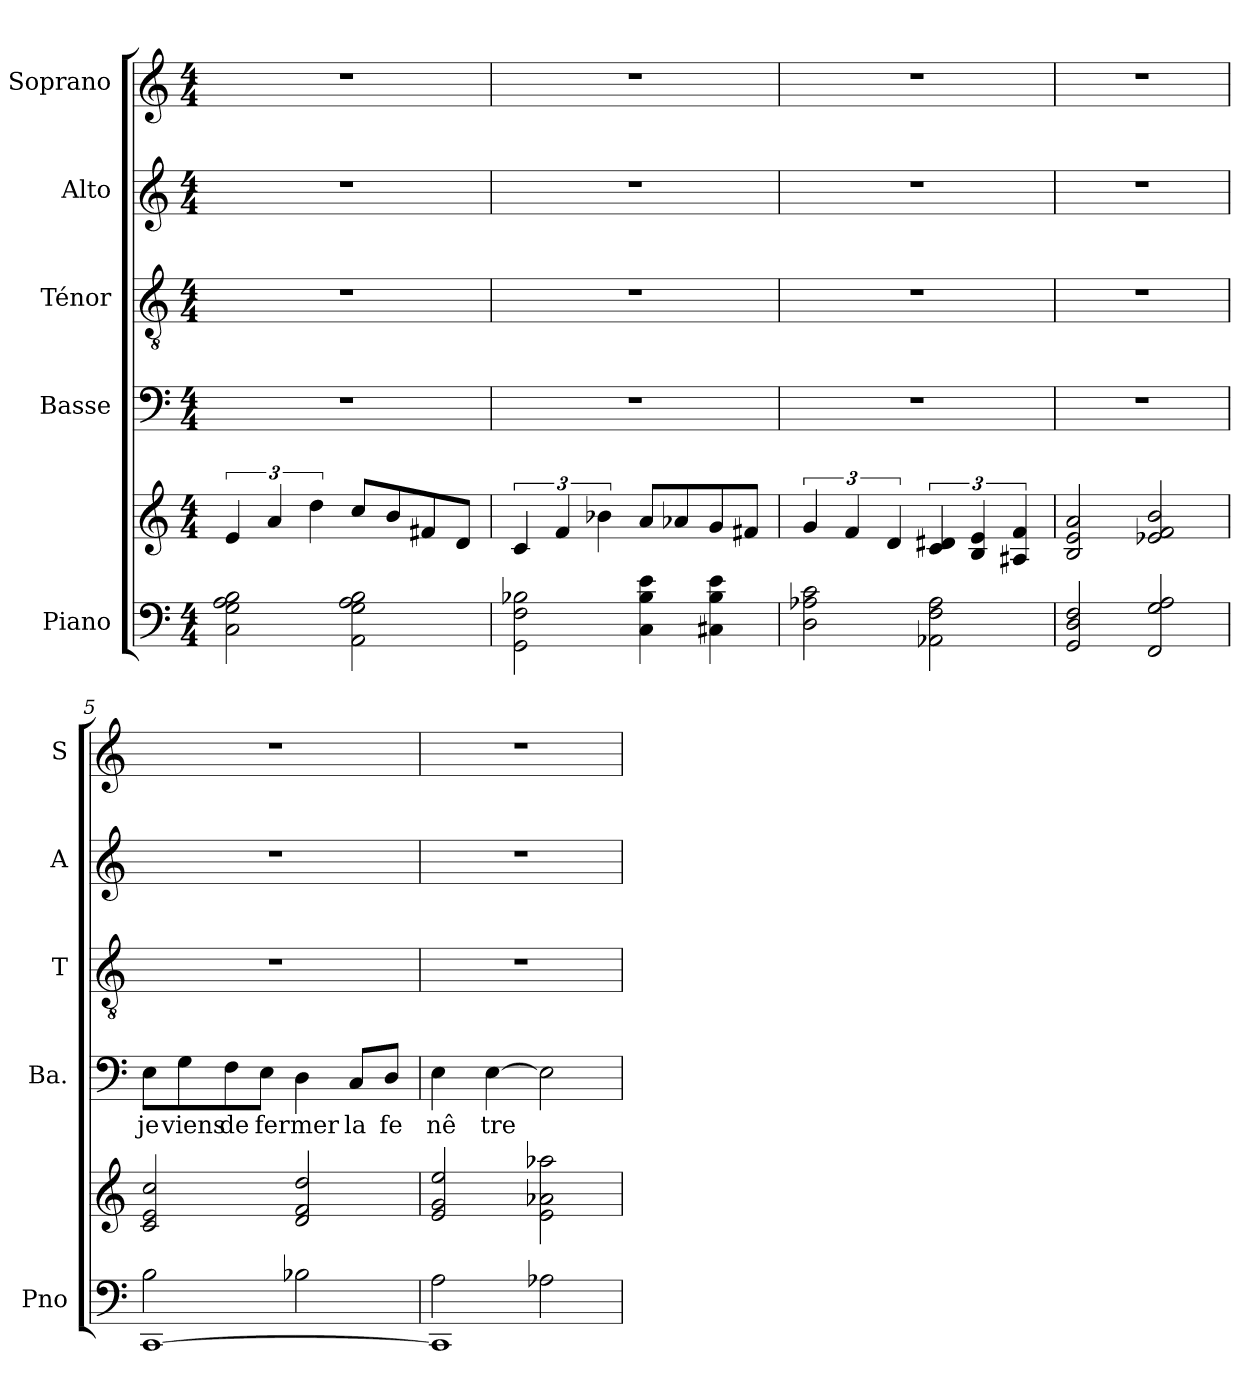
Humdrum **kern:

**kern	**kern	**kern	**text	**kern	**kern	**kern
*part5	*part5	*part4	*part4	*part3	*part2	*part1
*staff6	*staff5	*staff4	*staff4	*staff3	*staff2	*staff1
*I"Piano	*	*I"Basse	*	*I"Ténor	*I"Alto	*I"Soprano
*I'Pno	*	*I'Ba.	*	*I'T	*I'A	*I'S
*clefF4	*clefG2	*clefF4	*	*clefGv2	*clefG2	*clefG2
*k[]	*k[]	*k[]	*	*k[]	*k[]	*k[]
*C:	*C:	*C:	*	*C:	*C:	*C:
*M4/4	*M4/4	*M4/4	*	*M4/4	*M4/4	*M4/4
=1	=1	=1	=1	=1	=1	=1
2C\ 2G\ 2A\ 2B\	6e/	1r	.	1r	1r	1r
.	6a/	.	.	.	.	.
.	6dd\	.	.	.	.	.
2AA\ 2G\ 2A\ 2B\	8cc/L	.	.	.	.	.
.	8b/	.	.	.	.	.
.	8f#X/	.	.	.	.	.
.	8d/J	.	.	.	.	.
=2	=2	=2	=2	=2	=2	=2
2GG\ 2F\ 2B-X\	6c/	1r	.	1r	1r	1r
.	6f/	.	.	.	.	.
.	6b-X\	.	.	.	.	.
4C\ 4B-\ 4e\	8a/L	.	.	.	.	.
.	8a-X/	.	.	.	.	.
4C#X\ 4B-\ 4e\	8g/	.	.	.	.	.
.	8f#X/J	.	.	.	.	.
=3	=3	=3	=3	=3	=3	=3
2D\ 2A-X\ 2c\	6g/	1r	.	1r	1r	1r
.	6f/	.	.	.	.	.
.	6d/	.	.	.	.	.
2AA-X\ 2F\ 2A-\	6c/ 6d#X/	.	.	.	.	.
.	6B/ 6e/	.	.	.	.	.
.	6A#X/ 6f/	.	.	.	.	.
=4	=4	=4	=4	=4	=4	=4
2GG/ 2D/ 2F/	2B/ 2e/ 2a/	1r	.	1r	1r	1r
2FF/ 2G/ 2A/	2e-X/ 2f/ 2b/	.	.	.	.	.
!!LO:LB:g=z
=5	=5	=5	=5	=5	=5	=5
*^	*	*	*	*	*	*
!	!	!	!	!LO:LY:b	!	!	!
[>1CC	2B\	2c/ 2e/ 2cc/	8E\L	je	1r	1r	1r
!	!	!	!	!LO:LY:b	!	!	!
.	.	.	8G\	viens	.	.	.
!	!	!	!	!LO:LY:b	!	!	!
.	.	.	8F\	de	.	.	.
!	!	!	!	!LO:LY:b	!	!	!
.	.	.	8E\J	fer	.	.	.
!	!	!	!	!LO:LY:b	!	!	!
.	2B-X\	2d/ 2f/ 2dd/	4D\	mer	.	.	.
!	!	!	!	!LO:LY:b	!	!	!
.	.	.	8C/L	la	.	.	.
!	!	!	!	!LO:LY:b	!	!	!
.	.	.	8D/J	fe	.	.	.
=6	=6	=6	=6	=6	=6	=6	=6
!	!	!	!	!LO:LY:b	!	!	!
1CC]	2A\	2e/ 2g/ 2ee/	4E\	nê	1r	1r	1r
!	!	!	!	!LO:LY:b	!	!	!
.	.	.	[4E\	tre	.	.	.
.	2A-X\	2e\ 2a-X\ 2aa-X\	2E\]	.	.	.	.
*v	*v	*	*	*	*	*	*
=	=	=	=	=	=	=
*-	*-	*-	*-	*-	*-	*-
